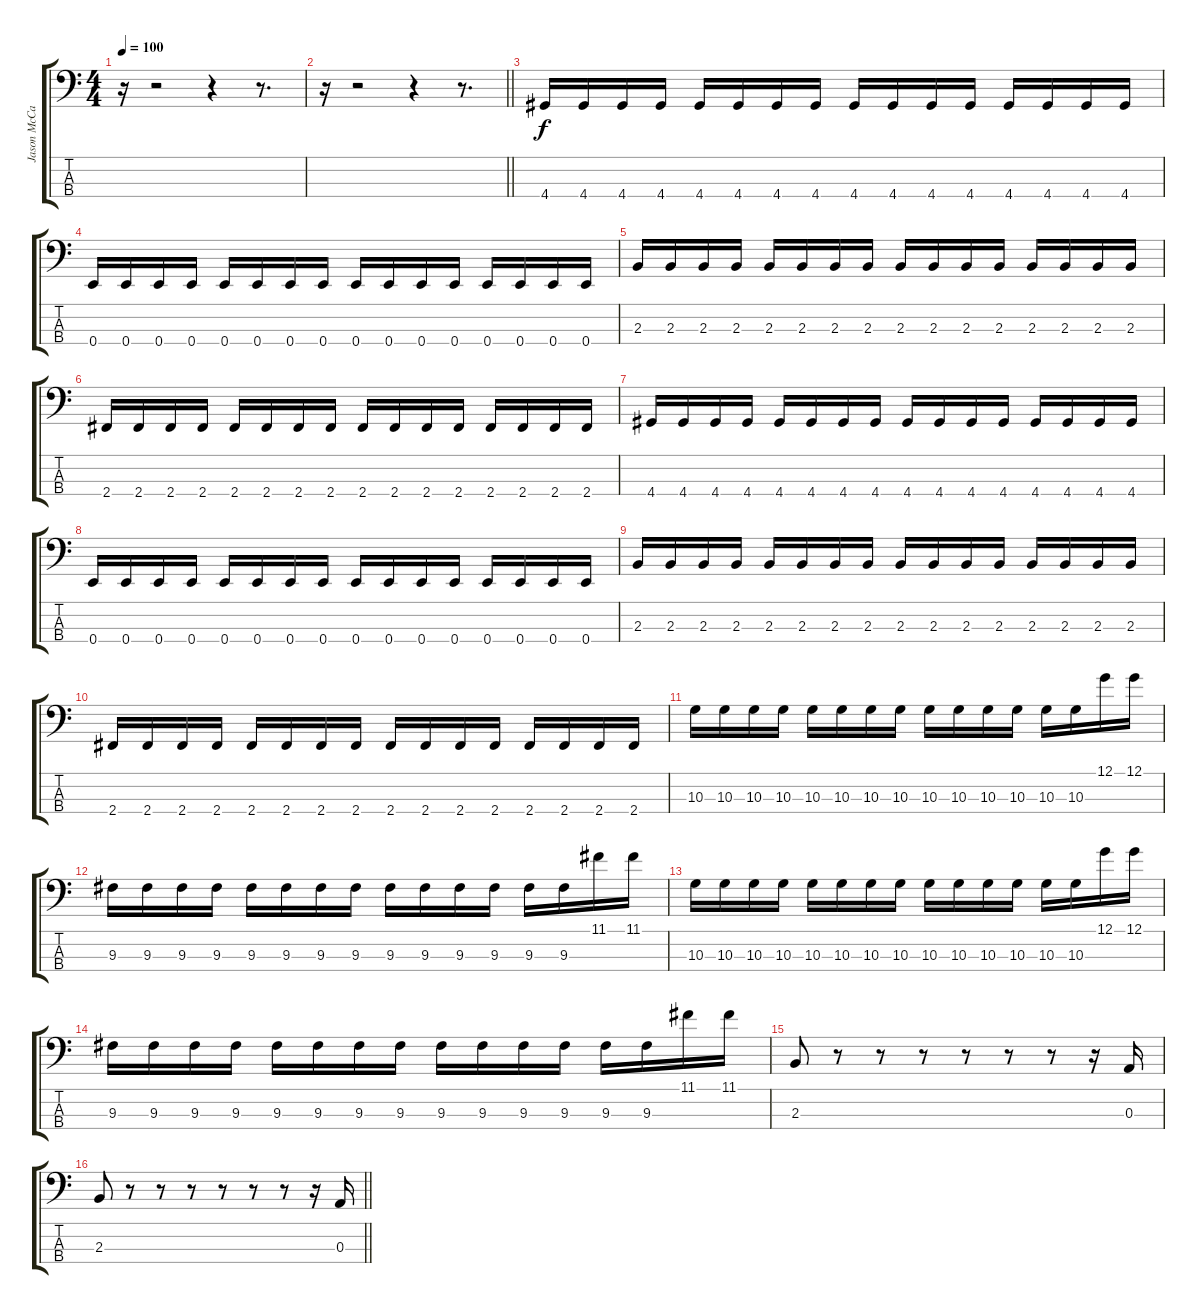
\track ("Jason McCaslin" "Jason McCa") {instrument electricbassfinger}
\staff {score tabs}
\tuning (G2 D2 A1 E1) {hide}
\ts (4 4)
\tempo 100
\clef f4
\ks c
r.16{dy f} r.2 r.4 r.8{d} |
\barLineRight lightlight
r.16 r.2 r.4 r.8{d} |
4.4.16 4.4.16 4.4.16 4.4.16 4.4.16 4.4.16 4.4.16 4.4.16 4.4.16 4.4.16 4.4.16 4.4.16 4.4.16 4.4.16 4.4.16 4.4.16 |
0.4.16 0.4.16 0.4.16 0.4.16 0.4.16 0.4.16 0.4.16 0.4.16 0.4.16 0.4.16 0.4.16 0.4.16 0.4.16 0.4.16 0.4.16 0.4.16 |
2.3.16 2.3.16 2.3.16 2.3.16 2.3.16 2.3.16 2.3.16 2.3.16 2.3.16 2.3.16 2.3.16 2.3.16 2.3.16 2.3.16 2.3.16 2.3.16 |
2.4.16 2.4.16 2.4.16 2.4.16 2.4.16 2.4.16 2.4.16 2.4.16 2.4.16 2.4.16 2.4.16 2.4.16 2.4.16 2.4.16 2.4.16 2.4.16 |
4.4.16 4.4.16 4.4.16 4.4.16 4.4.16 4.4.16 4.4.16 4.4.16 4.4.16 4.4.16 4.4.16 4.4.16 4.4.16 4.4.16 4.4.16 4.4.16 |
0.4.16 0.4.16 0.4.16 0.4.16 0.4.16 0.4.16 0.4.16 0.4.16 0.4.16 0.4.16 0.4.16 0.4.16 0.4.16 0.4.16 0.4.16 0.4.16 |
2.3.16 2.3.16 2.3.16 2.3.16 2.3.16 2.3.16 2.3.16 2.3.16 2.3.16 2.3.16 2.3.16 2.3.16 2.3.16 2.3.16 2.3.16 2.3.16 |
2.4.16 2.4.16 2.4.16 2.4.16 2.4.16 2.4.16 2.4.16 2.4.16 2.4.16 2.4.16 2.4.16 2.4.16 2.4.16 2.4.16 2.4.16 2.4.16 |
10.3.16 10.3.16 10.3.16 10.3.16 10.3.16 10.3.16 10.3.16 10.3.16 10.3.16 10.3.16 10.3.16 10.3.16 10.3.16 10.3.16 12.1.16 12.1.16 |
9.3.16 9.3.16 9.3.16 9.3.16 9.3.16 9.3.16 9.3.16 9.3.16 9.3.16 9.3.16 9.3.16 9.3.16 9.3.16 9.3.16 11.1.16 11.1.16 |
10.3.16 10.3.16 10.3.16 10.3.16 10.3.16 10.3.16 10.3.16 10.3.16 10.3.16 10.3.16 10.3.16 10.3.16 10.3.16 10.3.16 12.1.16 12.1.16 |
9.3.16 9.3.16 9.3.16 9.3.16 9.3.16 9.3.16 9.3.16 9.3.16 9.3.16 9.3.16 9.3.16 9.3.16 9.3.16 9.3.16 11.1.16 11.1.16 |
2.3.8 r.8 r.8 r.8 r.8 r.8 r.8 r.16 0.3.16 |
\barLineRight lightlight
2.3.8 r.8 r.8 r.8 r.8 r.8 r.8 r.16 0.3.16
